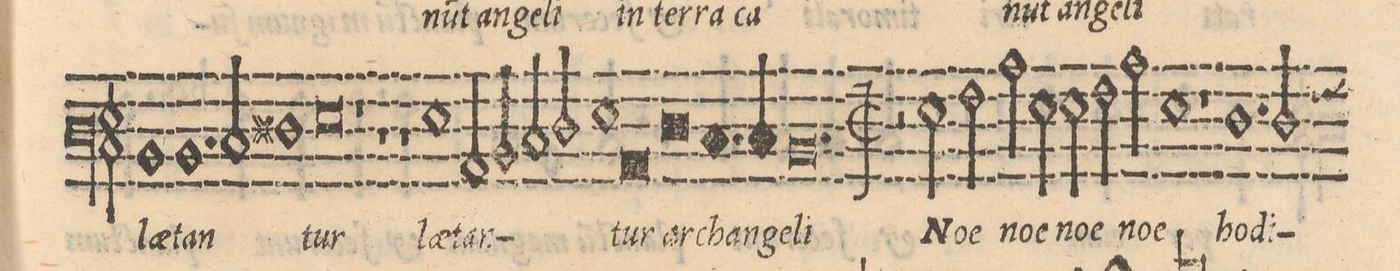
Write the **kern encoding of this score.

**kern	**text
*I"BASSVS	*
*clefF3	*
*k[]	*
*met(O|3)	*
*M3/1	*
1D	lae-
=38-	=38-
1.D	-tan-
2E/	.
1F#X	.
=39-	=39-
0G	-tur
1r	.
=40-	=40-
1r	.
1r	.
1G	lae-
=41-	=41-
2C/	-tan-
2D/	.
2E/	.
2Fny/	.
1G	.
=42-	=42-
*col	*
0C	-tur
0F	ar-
=43-	=43-
1.E	-chan-
2E/	-ge-
*Xcol	*
=44-	=44-
0.D	-li
=45-	=45-
*M2/1	*
*met(C|)	*
*mmet(c|)	*
2r	.
2G\	No-
2A\	-e
2c\	no-
=46-	=46-
2G\	-e
2G\	no-
2A\	-e
2c\	no-
=47-	=47-
1G	-e
1r	.
=48-	=48-
1.F	ho-
2F/	-di-
*custos:A	*
=49-	=49-
*-	*-
